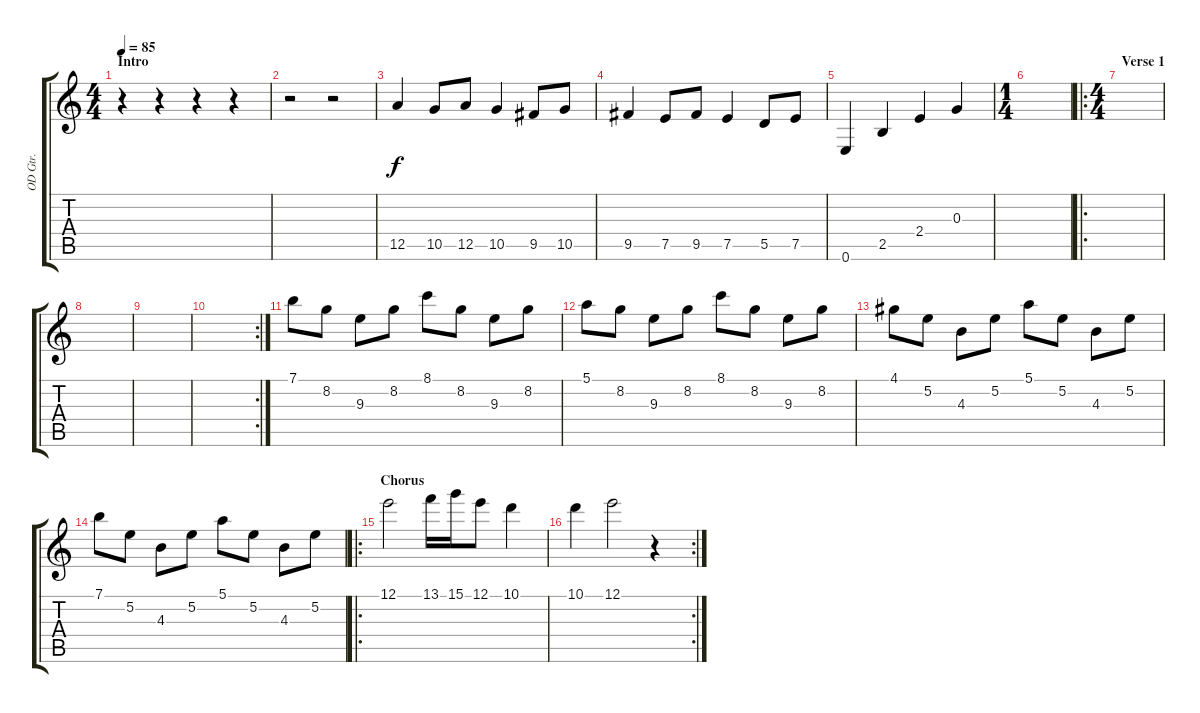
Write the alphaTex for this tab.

\track ("OD Gtr." "OD Gtr.") {instrument overdrivenguitar}
\staff {score tabs}
\tuning (E4 B3 G3 D3 A2 E2) {hide}
\ts (4 4)
\section ("" "Intro")
\tempo 85
\clef g2
\ks c
r.4{dy f instrument overdrivenguitar} r.4 r.4 r.4 |
r.2 r.2 |
12.5.4 10.5.8 12.5.8 10.5.4 9.5.8 10.5.8 |
9.5.4 7.5.8 9.5.8 7.5.4 5.5.8 7.5.8 |
0.6.4 2.5.4 2.4.4 0.3.4 |
\ts (1 4)
|
\ro
\ts (4 4)
\section ("" "Verse 1")
|
|
|
\rc 2
|
7.1.8 8.2.8 9.3.8 8.2.8 8.1.8 8.2.8 9.3.8 8.2.8 |
5.1.8 8.2.8 9.3.8 8.2.8 8.1.8 8.2.8 9.3.8 8.2.8 |
4.1.8 5.2.8 4.3.8 5.2.8 5.1.8 5.2.8 4.3.8 5.2.8 |
7.1.8 5.2.8 4.3.8 5.2.8 5.1.8 5.2.8 4.3.8 5.2.8 |
\ro
\section ("" "Chorus")
12.1.2 13.1.16 15.1.16 12.1.8 10.1.4 |
\rc 2
10.1.4 12.1.2 r.4
